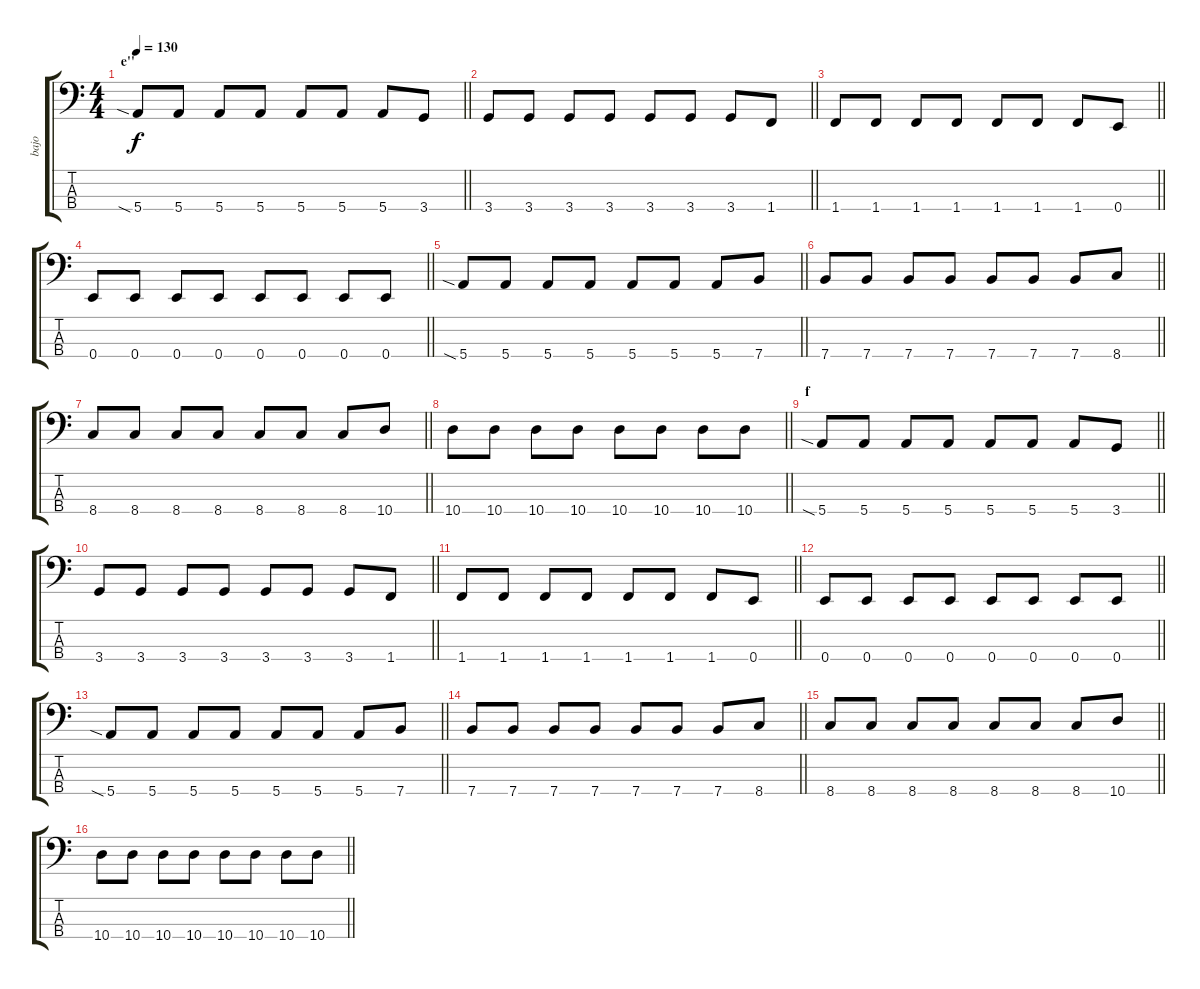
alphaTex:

\track ("bajo" "bajo") {instrument electricbassfinger}
\staff {score tabs}
\tuning (G2 D2 A1 E1) {hide}
\ts (4 4)
\section ("" "e''")
\tempo 130
\clef f4
\barLineRight lightlight
\ks c
5.4{sia}.8{dy f} 5.4.8 5.4.8 5.4.8 5.4.8 5.4.8 5.4.8 3.4.8 |
\barLineRight lightlight
3.4.8 3.4.8 3.4.8 3.4.8 3.4.8 3.4.8 3.4.8 1.4.8 |
\barLineRight lightlight
1.4.8 1.4.8 1.4.8 1.4.8 1.4.8 1.4.8 1.4.8 0.4.8 |
\barLineRight lightlight
0.4.8 0.4.8 0.4.8 0.4.8 0.4.8 0.4.8 0.4.8 0.4.8 |
\barLineRight lightlight
5.4{sia}.8 5.4.8 5.4.8 5.4.8 5.4.8 5.4.8 5.4.8 7.4.8 |
\barLineRight lightlight
7.4.8 7.4.8 7.4.8 7.4.8 7.4.8 7.4.8 7.4.8 8.4.8 |
\barLineRight lightlight
8.4.8 8.4.8 8.4.8 8.4.8 8.4.8 8.4.8 8.4.8 10.4.8 |
\barLineRight lightlight
10.4.8 10.4.8 10.4.8 10.4.8 10.4.8 10.4.8 10.4.8 10.4.8 |
\section ("" "f")
\barLineRight lightlight
5.4{sia}.8 5.4.8 5.4.8 5.4.8 5.4.8 5.4.8 5.4.8 3.4.8 |
\barLineRight lightlight
3.4.8 3.4.8 3.4.8 3.4.8 3.4.8 3.4.8 3.4.8 1.4.8 |
\barLineRight lightlight
1.4.8 1.4.8 1.4.8 1.4.8 1.4.8 1.4.8 1.4.8 0.4.8 |
\barLineRight lightlight
0.4.8 0.4.8 0.4.8 0.4.8 0.4.8 0.4.8 0.4.8 0.4.8 |
\barLineRight lightlight
5.4{sia}.8 5.4.8 5.4.8 5.4.8 5.4.8 5.4.8 5.4.8 7.4.8 |
\barLineRight lightlight
7.4.8 7.4.8 7.4.8 7.4.8 7.4.8 7.4.8 7.4.8 8.4.8 |
\barLineRight lightlight
8.4.8 8.4.8 8.4.8 8.4.8 8.4.8 8.4.8 8.4.8 10.4.8 |
\barLineRight lightlight
10.4.8 10.4.8 10.4.8 10.4.8 10.4.8 10.4.8 10.4.8 10.4.8
